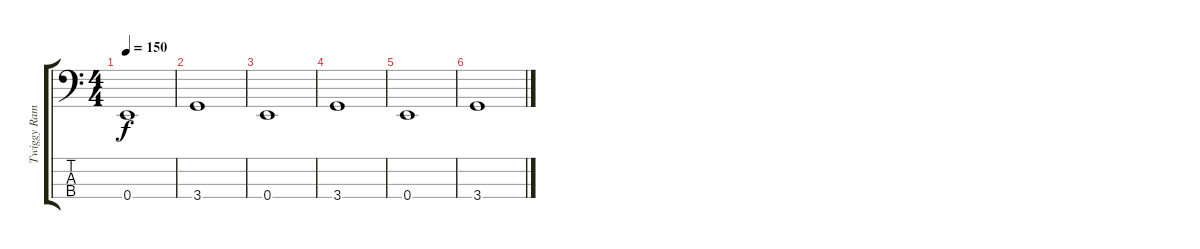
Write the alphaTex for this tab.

\track ("Twiggy Ramirez" "Twiggy Ram") {instrument synthbass2}
\staff {score tabs}
\tuning (G2 D2 A1 E1) {hide}
\ts (4 4)
\tempo 150
\clef f4
\ks c
0.4.1{dy f} |
3.4.1 |
0.4.1 |
3.4.1 |
0.4.1 |
3.4.1
